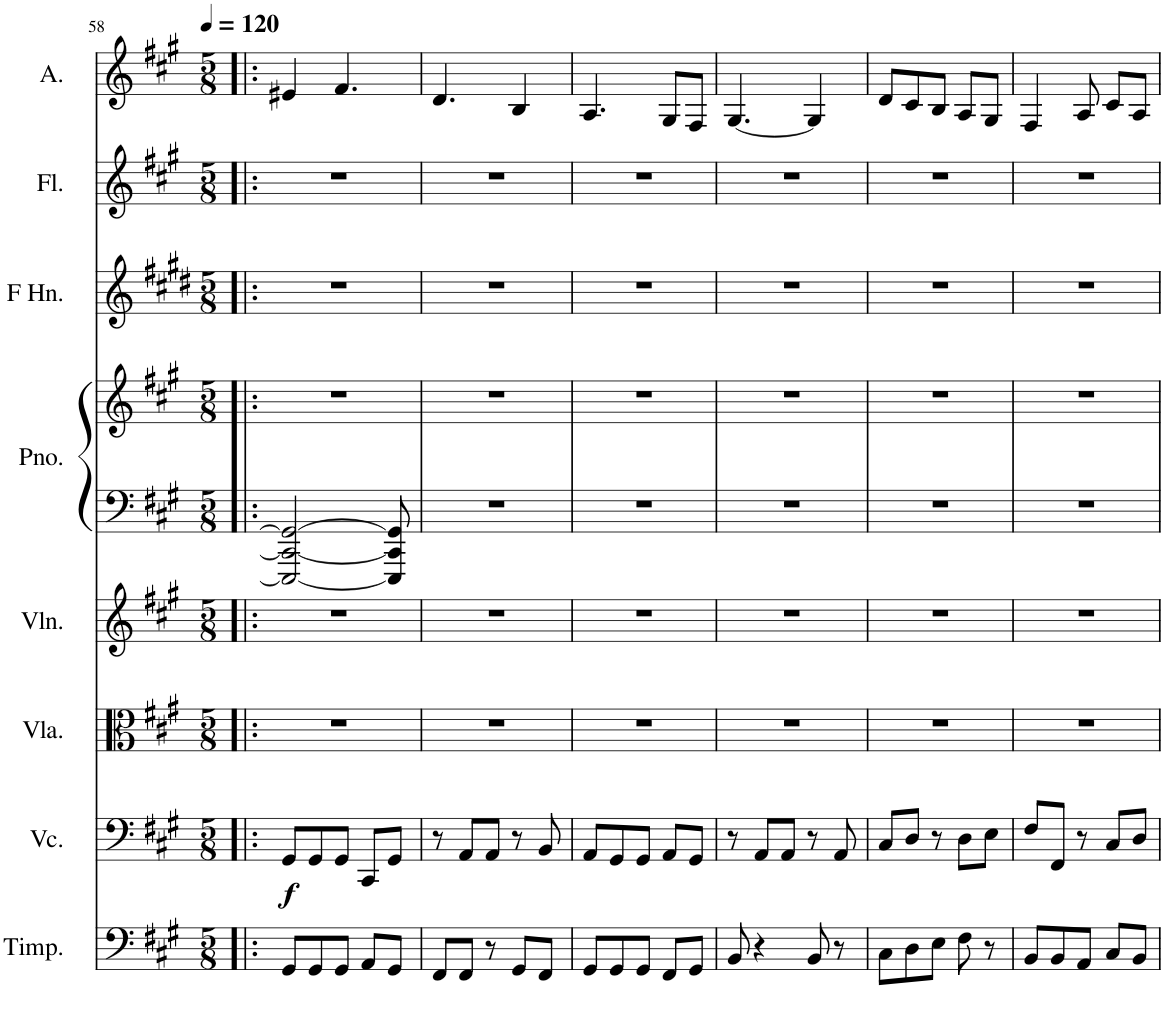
**kern	**kern	**dynam	**kern	**kern	**kern	**kern	**kern	**kern	**kern
*part8	*part7	*part7	*part6	*part5	*part4	*part4	*part3	*part2	*part1
*staff9	*staff8	*staff8	*staff7	*staff6	*staff5	*staff4	*staff3	*staff2	*staff1
*I"Vibraphone	*I"Violoncello	*	*I"Viola	*I"Violin	*I"Piano	*	*I"Horn in F	*I"Flute	*I"Alto
*I'Vib.	*I'Vc.	*	*I'Vla.	*I'Vln.	*I'Pno.	*	*	*I'Fl.	*I'A.
!!LO:PB:g=z
*clefG2	*clefF4	*	*clefC3	*clefG2	*clefF4	*clefG2	*clefG2	*clefG2	*clefG2
*	*	*	*	*	*	*	*Trd4c7	*	*
*k[f#c#g#]	*k[f#c#g#]	*	*k[f#c#g#]	*k[f#c#g#]	*k[f#c#g#]	*k[f#c#g#]	*k[f#c#g#d#]	*k[f#c#g#]	*k[f#c#g#]
*M5/8	*M5/8	*	*M5/8	*M5/8	*M5/8	*M5/8	*M5/8	*M5/8	*M5/8
*MM120	*MM120	*	*MM120	*MM120	*MM120	*MM120	*MM120	*MM120	*MM120
=58!|:	=58!|:	=58!|:	=58!|:	=58!|:	=58!|:	=58!|:	=58!|:	=58!|:	=58!|:
!	!	!LO:DY:b	!	!	!	!	!	!	!
8GG#/L	8GG#/L	f	8%5r	8%5r	2EEE#/_ 2CC#/_ 2GG#/_	8%5r	8%5r	8%5r	4e#X/
8GG#/	8GG#/	.	.	.	.	.	.	.	.
8GG#/J	8GG#/J	.	.	.	.	.	.	.	4.f#/
8AA/L	8CC#/L	.	.	.	.	.	.	.	.
8GG#/J	8GG#/J	.	.	.	8EEE#/] 8CC#/] 8GG#/]	.	.	.	.
=59	=59	=59	=59	=59	=59	=59	=59	=59	=59
8FF#/L	8r	.	8%5r	8%5r	8%5r	8%5r	8%5r	8%5r	4.d/
8FF#/J	8AA/L	.	.	.	.	.	.	.	.
8r	8AA/J	.	.	.	.	.	.	.	.
8GG#/L	8r	.	.	.	.	.	.	.	4B/
8FF#/J	8BB/	.	.	.	.	.	.	.	.
=60	=60	=60	=60	=60	=60	=60	=60	=60	=60
8GG#/L	8AA/L	.	8%5r	8%5r	8%5r	8%5r	8%5r	8%5r	4.A/
8GG#/	8GG#/	.	.	.	.	.	.	.	.
8GG#/J	8GG#/J	.	.	.	.	.	.	.	.
8FF#/L	8AA/L	.	.	.	.	.	.	.	8G#/L
8GG#/J	8GG#/J	.	.	.	.	.	.	.	8F#/J
=61	=61	=61	=61	=61	=61	=61	=61	=61	=61
8BB/	8r	.	8%5r	8%5r	8%5r	8%5r	8%5r	8%5r	[4.G#/
4r	8AA/L	.	.	.	.	.	.	.	.
.	8AA/J	.	.	.	.	.	.	.	.
8BB/	8r	.	.	.	.	.	.	.	4G#/]
8r	8AA/	.	.	.	.	.	.	.	.
=62	=62	=62	=62	=62	=62	=62	=62	=62	=62
8C#\L	8C#/L	.	8%5r	8%5r	8%5r	8%5r	8%5r	8%5r	8d/L
8D\	8D/J	.	.	.	.	.	.	.	8c#/
8E\J	8r	.	.	.	.	.	.	.	8B/J
8F#\	8D\L	.	.	.	.	.	.	.	8A/L
8r	8E\J	.	.	.	.	.	.	.	8G#/J
=63	=63	=63	=63	=63	=63	=63	=63	=63	=63
8BB/L	8F#/L	.	8%5r	8%5r	8%5r	8%5r	8%5r	8%5r	4F#/
8BB/	8FF#/J	.	.	.	.	.	.	.	.
8AA/J	8r	.	.	.	.	.	.	.	8A/
8C#/L	8C#/L	.	.	.	.	.	.	.	8c#/L
8BB/J	8D/J	.	.	.	.	.	.	.	8A/J
=	=	=	=	=	=	=	=	=	=
*-	*-	*-	*-	*-	*-	*-	*-	*-	*-
